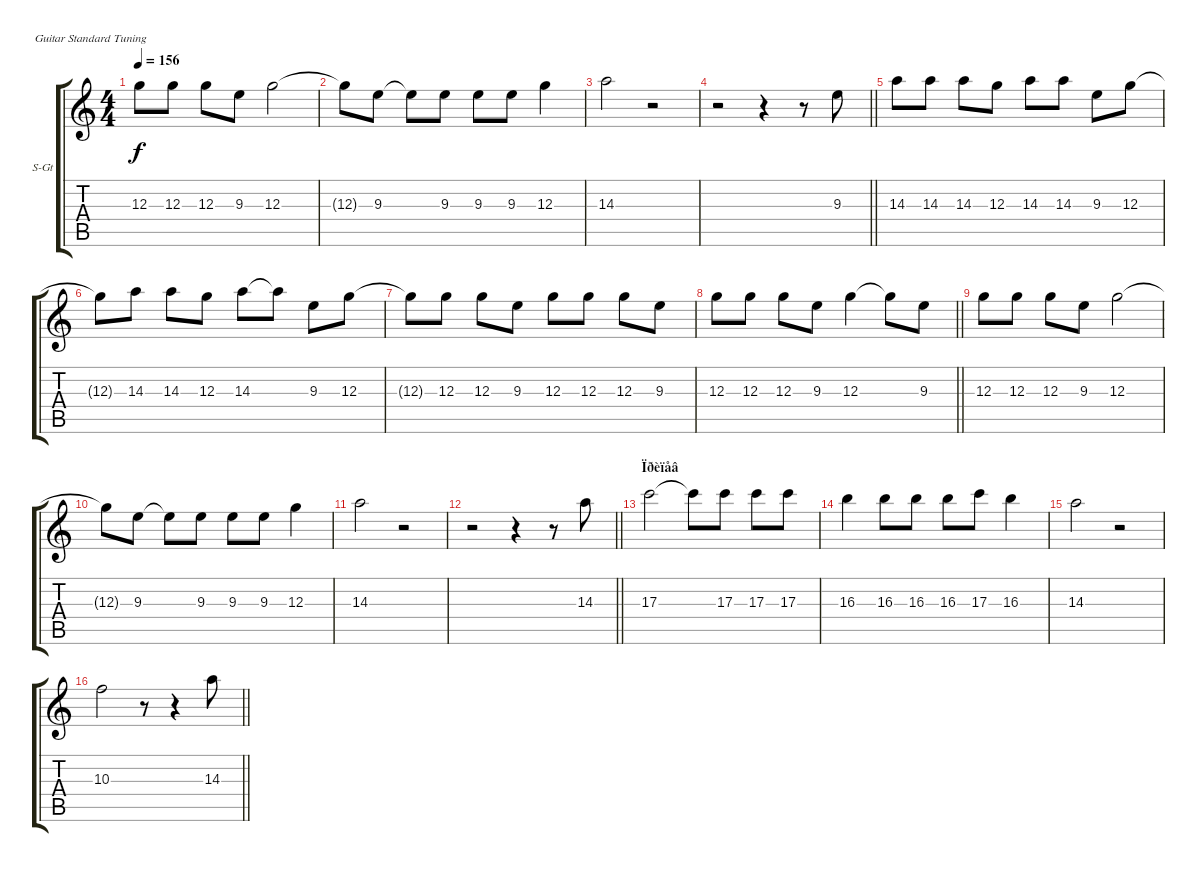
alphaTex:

\bracketExtendMode groupsimilarinstruments
\firstSystemTrackNameOrientation horizontal
\otherSystemsTrackNameOrientation horizontal
\track ("Âìåñòî ñëîâ" "S-Gt") {instrument acousticguitarsteel}
\staff {score tabs}
\tuning (E4 B3 G3 D3 A2 E2)
\ts (4 4)
\tempo 156
\clef g2
\ks c
12.3.8{dy f} 12.3.8 12.3.8 9.3.8 12.3.2 |
12.3{t}.8 9.3.8 9.3{t}.8 9.3.8 9.3.8 9.3.8 12.3.4 |
14.3.2 r.2 |
\barLineRight lightlight
r.2 r.4 r.8 9.3.8 |
14.3.8 14.3.8 14.3.8 12.3.8 14.3.8 14.3.8 9.3.8 12.3.8 |
12.3{t}.8 14.3.8 14.3.8 12.3.8 14.3.8 14.3{t}.8 9.3.8 12.3.8 |
12.3{t}.8 12.3.8 12.3.8 9.3.8 12.3.8 12.3.8 12.3.8 9.3.8 |
\barLineRight lightlight
12.3.8 12.3.8 12.3.8 9.3.8 12.3.4 12.3{t}.8 9.3.8 |
12.3.8 12.3.8 12.3.8 9.3.8 12.3.2 |
12.3{t}.8 9.3.8 9.3{t}.8 9.3.8 9.3.8 9.3.8 12.3.4 |
14.3.2 r.2 |
\barLineRight lightlight
r.2 r.4 r.8 14.3.8 |
\section ("" "Ïðèïåâ")
17.3.2 17.3{t}.8 17.3.8 17.3.8 17.3.8 |
16.3.4 16.3.8 16.3.8 16.3.8 17.3.8 16.3.4 |
14.3.2 r.2 |
\barLineRight lightlight
10.3.2 r.8 r.4 14.3.8
